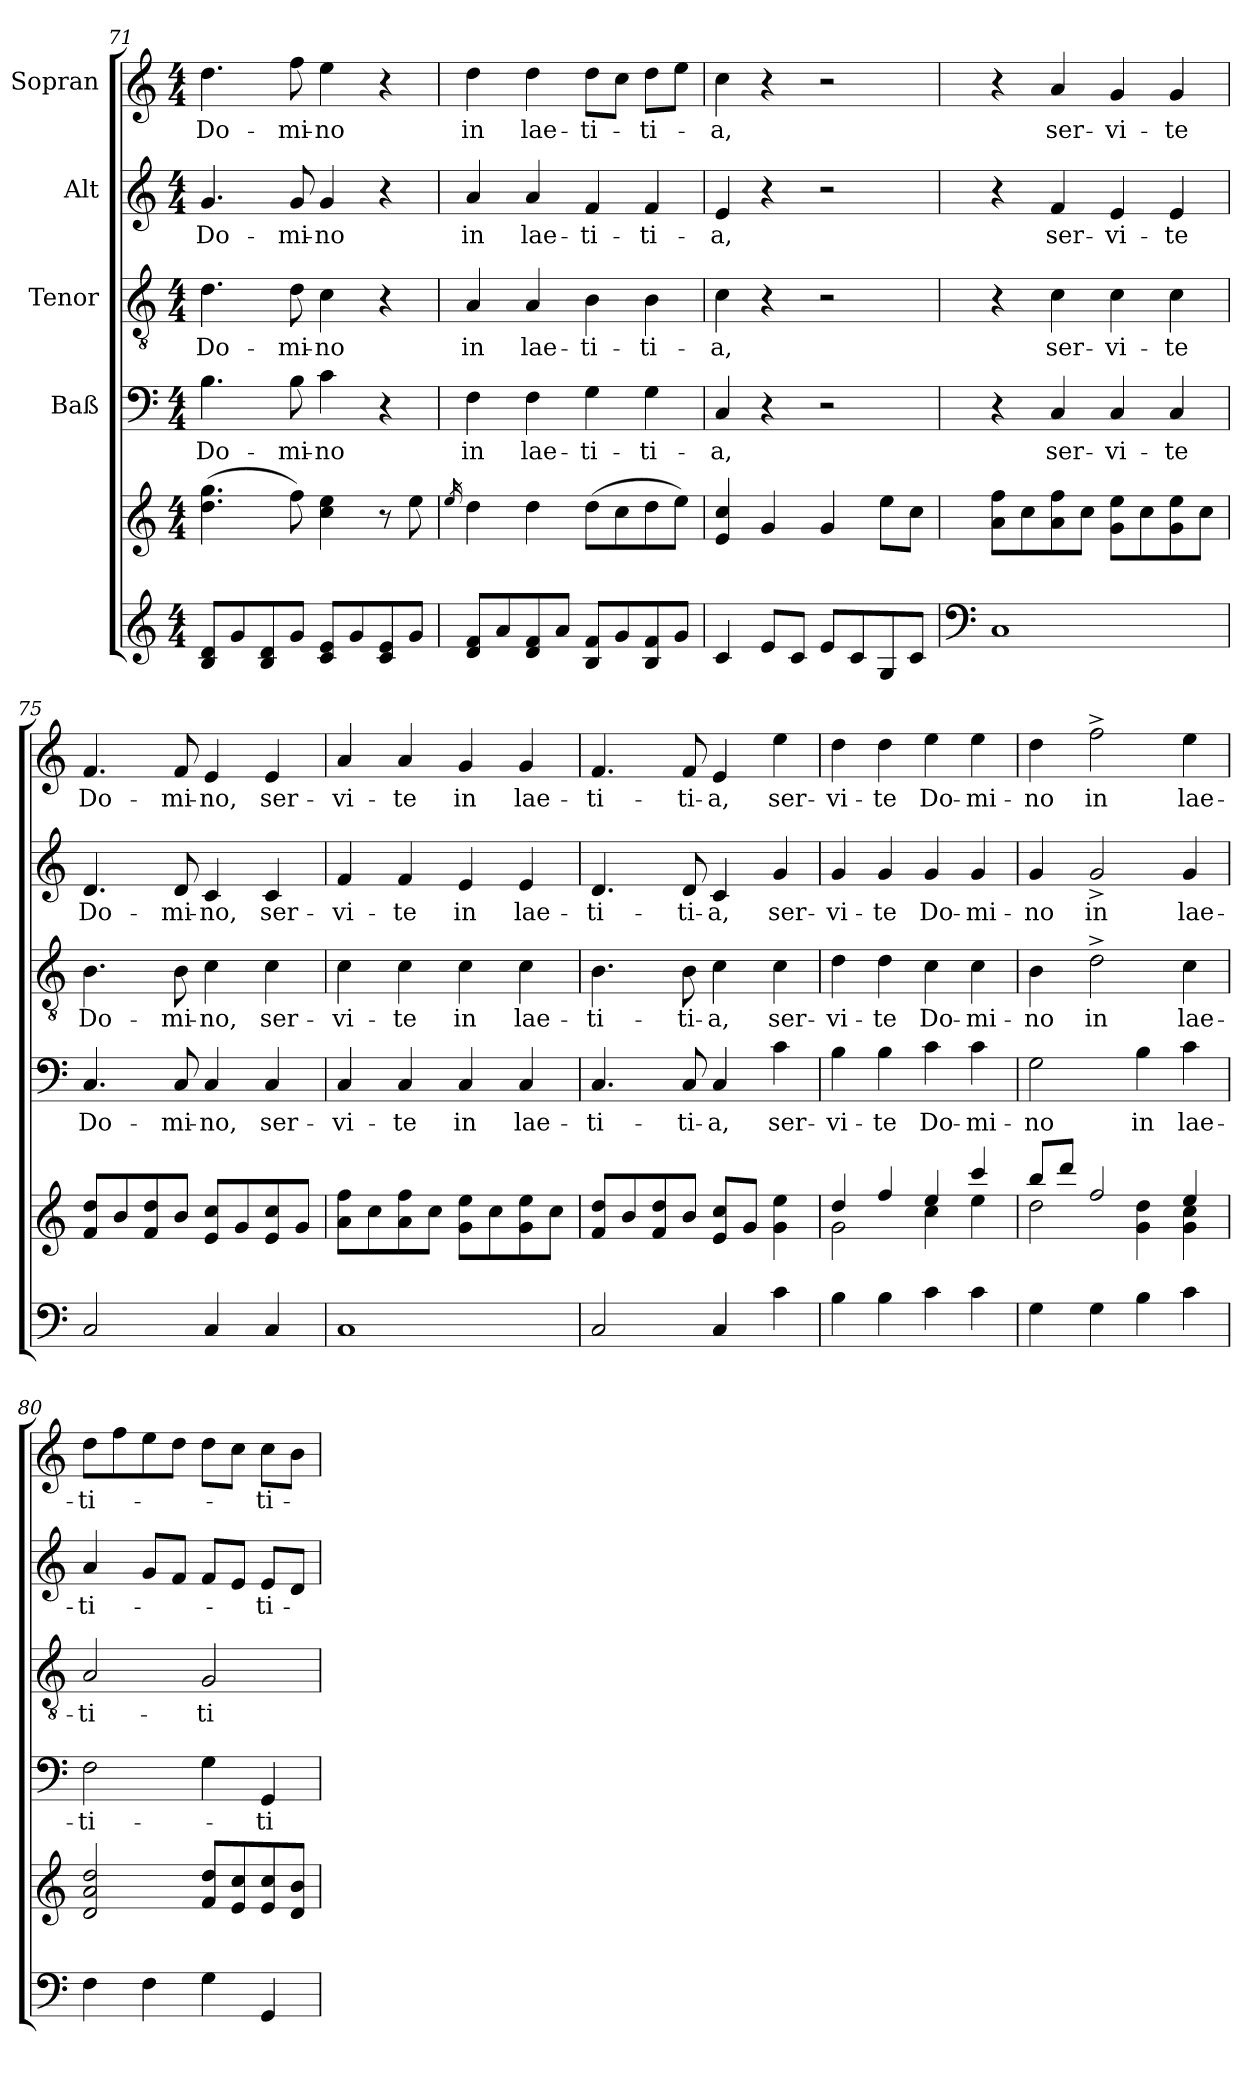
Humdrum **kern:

**kern	**kern	**kern	**text	**kern	**text	**kern	**text	**kern	**text
*part5	*part5	*part4	*part4	*part3	*part3	*part2	*part2	*part1	*part1
*staff6	*staff5	*staff4	*staff4	*staff3	*staff3	*staff2	*staff2	*staff1	*staff1
*	*	*I"Baß	*	*I"Tenor	*	*I"Alt	*	*I"Sopran	*
!!LO:PB:g=z
*clefG2	*clefG2	*clefF4	*	*clefGv2	*	*clefG2	*	*clefG2	*
*k[]	*k[]	*k[]	*	*k[]	*	*k[]	*	*k[]	*
*C:	*C:	*C:	*	*C:	*	*C:	*	*C:	*
*M4/4	*M4/4	*M4/4	*	*M4/4	*	*M4/4	*	*M4/4	*
=71	=71	=71	=71	=71	=71	=71	=71	=71	=71
!	!	!	!LO:LY:b	!	!LO:LY:b	!	!LO:LY:b	!	!LO:LY:b
8B/ 8d/L	(>4.dd\ 4.gg\	4.B\	Do-	4.d\	Do-	4.g/	Do-	4.dd\	Do-
8g/	.	.	.	.	.	.	.	.	.
8B/ 8d/	.	.	.	.	.	.	.	.	.
!	!	!	!LO:LY:b	!	!LO:LY:b	!	!LO:LY:b	!	!LO:LY:b
8g/J	8ff\)	8B\	-mi-	8d\	-mi-	8g/	-mi-	8ff\	-mi-
!	!	!	!LO:LY:b	!	!LO:LY:b	!	!LO:LY:b	!	!LO:LY:b
8c/ 8e/L	4cc\ 4ee\	4c\	-no	4c\	-no	4g/	-no	4ee\	-no
8g/	.	.	.	.	.	.	.	.	.
8c/ 8e/	8r	4r	.	4r	.	4r	.	4r	.
8g/J	8ee\	.	.	.	.	.	.	.	.
=72	=72	=72	=72	=72	=72	=72	=72	=72	=72
.	16qee/	.	.	.	.	.	.	.	.
!	!	!	!LO:LY:b	!	!LO:LY:b	!	!LO:LY:b	!	!LO:LY:b
8d/ 8f/L	4dd\	4F\	in	4A/	in	4a/	in	4dd\	in
8a/	.	.	.	.	.	.	.	.	.
!	!	!	!LO:LY:b	!	!LO:LY:b	!	!LO:LY:b	!	!LO:LY:b
8d/ 8f/	4dd\	4F\	lae-	4A/	lae-	4a/	lae-	4dd\	lae-
8a/J	.	.	.	.	.	.	.	.	.
!	!	!	!LO:LY:b	!	!LO:LY:b	!	!LO:LY:b	!	!LO:LY:b
8B/ 8f/L	(>8dd\L	4G\	-ti-	4B\	-ti-	4f/	-ti-	8dd\L	-ti-
8g/	8cc\	.	.	.	.	.	.	8cc\J	.
!	!	!	!LO:LY:b	!	!LO:LY:b	!	!LO:LY:b	!	!LO:LY:b
8B/ 8f/	8dd\	4G\	-ti-	4B\	-ti-	4f/	-ti-	8dd\L	-ti-
8g/J	8ee\J)	.	.	.	.	.	.	8ee\J	.
=73	=73	=73	=73	=73	=73	=73	=73	=73	=73
!	!	!	!LO:LY:b	!	!LO:LY:b	!	!LO:LY:b	!	!LO:LY:b
4c/	4e/ 4cc/	4C/	-a,	4c\	-a,	4e/	-a,	4cc\	-a,
8e/L	4g/	4r	.	4r	.	4r	.	4r	.
8c/J	.	.	.	.	.	.	.	.	.
8e/L	4g/	2r	.	2r	.	2r	.	2r	.
8c/	.	.	.	.	.	.	.	.	.
8G/	8ee\L	.	.	.	.	.	.	.	.
8c/J	8cc\J	.	.	.	.	.	.	.	.
=74	=74	=74	=74	=74	=74	=74	=74	=74	=74
*clefF4	*	*	*	*	*	*	*	*	*
1C	8a\ 8ff\L	4r	.	4r	.	4r	.	4r	.
.	8cc\	.	.	.	.	.	.	.	.
!	!	!	!LO:LY:b	!	!LO:LY:b	!	!LO:LY:b	!	!LO:LY:b
.	8a\ 8ff\	4C/	ser-	4c\	ser-	4f/	ser-	4a/	ser-
.	8cc\J	.	.	.	.	.	.	.	.
!	!	!	!LO:LY:b	!	!LO:LY:b	!	!LO:LY:b	!	!LO:LY:b
.	8g\ 8ee\L	4C/	-vi-	4c\	-vi-	4e/	-vi-	4g/	-vi-
.	8cc\	.	.	.	.	.	.	.	.
!	!	!	!LO:LY:b	!	!LO:LY:b	!	!LO:LY:b	!	!LO:LY:b
.	8g\ 8ee\	4C/	-te	4c\	-te	4e/	-te	4g/	-te
.	8cc\J	.	.	.	.	.	.	.	.
!!LO:LB:g=z
=75	=75	=75	=75	=75	=75	=75	=75	=75	=75
!	!	!	!LO:LY:b	!	!LO:LY:b	!	!LO:LY:b	!	!LO:LY:b
2C/	8f/ 8dd/L	4.C/	Do-	4.B\	Do-	4.d/	Do-	4.f/	Do-
.	8b/	.	.	.	.	.	.	.	.
.	8f/ 8dd/	.	.	.	.	.	.	.	.
!	!	!	!LO:LY:b	!	!LO:LY:b	!	!LO:LY:b	!	!LO:LY:b
.	8b/J	8C/	-mi-	8B\	-mi-	8d/	-mi-	8f/	-mi-
!	!	!	!LO:LY:b	!	!LO:LY:b	!	!LO:LY:b	!	!LO:LY:b
4C/	8e/ 8cc/L	4C/	-no,	4c\	-no,	4c/	-no,	4e/	-no,
.	8g/	.	.	.	.	.	.	.	.
!	!	!	!LO:LY:b	!	!LO:LY:b	!	!LO:LY:b	!	!LO:LY:b
4C/	8e/ 8cc/	4C/	ser-	4c\	ser-	4c/	ser-	4e/	ser-
.	8g/J	.	.	.	.	.	.	.	.
=76	=76	=76	=76	=76	=76	=76	=76	=76	=76
!	!	!	!LO:LY:b	!	!LO:LY:b	!	!LO:LY:b	!	!LO:LY:b
1C	8a\ 8ff\L	4C/	-vi-	4c\	-vi-	4f/	-vi-	4a/	-vi-
.	8cc\	.	.	.	.	.	.	.	.
!	!	!	!LO:LY:b	!	!LO:LY:b	!	!LO:LY:b	!	!LO:LY:b
.	8a\ 8ff\	4C/	-te	4c\	-te	4f/	-te	4a/	-te
.	8cc\J	.	.	.	.	.	.	.	.
!	!	!	!LO:LY:b	!	!LO:LY:b	!	!LO:LY:b	!	!LO:LY:b
.	8g\ 8ee\L	4C/	in	4c\	in	4e/	in	4g/	in
.	8cc\	.	.	.	.	.	.	.	.
!	!	!	!LO:LY:b	!	!LO:LY:b	!	!LO:LY:b	!	!LO:LY:b
.	8g\ 8ee\	4C/	lae-	4c\	lae-	4e/	lae-	4g/	lae-
.	8cc\J	.	.	.	.	.	.	.	.
=77	=77	=77	=77	=77	=77	=77	=77	=77	=77
!	!	!	!LO:LY:b	!	!LO:LY:b	!	!LO:LY:b	!	!LO:LY:b
2C/	8f/ 8dd/L	4.C/	-ti-	4.B\	-ti-	4.d/	-ti-	4.f/	-ti-
.	8b/	.	.	.	.	.	.	.	.
.	8f/ 8dd/	.	.	.	.	.	.	.	.
!	!	!	!LO:LY:b	!	!LO:LY:b	!	!LO:LY:b	!	!LO:LY:b
.	8b/J	8C/	-ti-	8B\	-ti-	8d/	-ti-	8f/	-ti-
!	!	!	!LO:LY:b	!	!LO:LY:b	!	!LO:LY:b	!	!LO:LY:b
4C/	8e/ 8cc/L	4C/	-a,	4c\	-a,	4c/	-a,	4e/	-a,
.	8g/J	.	.	.	.	.	.	.	.
!	!	!	!LO:LY:b	!	!LO:LY:b	!	!LO:LY:b	!	!LO:LY:b
4c\	4g\ 4ee\	4c\	ser-	4c\	ser-	4g/	ser-	4ee\	ser-
=78	=78	=78	=78	=78	=78	=78	=78	=78	=78
*	*^	*	*	*	*	*	*	*	*
!	!	!	!	!LO:LY:b	!	!LO:LY:b	!	!LO:LY:b	!	!LO:LY:b
4B\	4dd/	2g\	4B\	-vi-	4d\	-vi-	4g/	-vi-	4dd\	-vi-
!	!	!	!	!LO:LY:b	!	!LO:LY:b	!	!LO:LY:b	!	!LO:LY:b
4B\	4ff/	.	4B\	-te	4d\	-te	4g/	-te	4dd\	-te
!	!	!	!	!LO:LY:b	!	!LO:LY:b	!	!LO:LY:b	!	!LO:LY:b
4c\	4ee/	4cc\	4c\	Do-	4c\	Do-	4g/	Do-	4ee\	Do-
!	!	!	!	!LO:LY:b	!	!LO:LY:b	!	!LO:LY:b	!	!LO:LY:b
4c\	4ccc/	4ee\	4c\	-mi-	4c\	-mi-	4g/	-mi-	4ee\	-mi-
=79	=79	=79	=79	=79	=79	=79	=79	=79	=79	=79
!	!	!	!	!LO:LY:b	!	!LO:LY:b	!	!LO:LY:b	!	!LO:LY:b
4G\	8bb/L	2dd\	2G\	-no	4B\	-no	4g/	-no	4dd\	-no
.	8ddd/J	.	.	.	.	.	.	.	.	.
!	!	!	!	!	!	!LO:LY:b	!	!LO:LY:b	!	!LO:LY:b
4G\	2ff/	.	.	.	2d^>\	in	2g^</	in	2ff^>\	in
!	!	!	!	!LO:LY:b	!	!	!	!	!	!
4B\	.	4g\ 4dd\	4B\	in	.	.	.	.	.	.
!	!	!	!	!LO:LY:b	!	!LO:LY:b	!	!LO:LY:b	!	!LO:LY:b
4c\	4ee/	4g\ 4cc\	4c\	lae-	4c\	lae-	4g/	lae-	4ee\	lae-
!!LO:PB:g=z
=80	=80	=80	=80	=80	=80	=80	=80	=80	=80	=80
!	!	!	!	!LO:LY:b	!	!LO:LY:b	!	!LO:LY:b	!	!LO:LY:b
*	*v	*v	*	*	*	*	*	*	*	*
4F\	2d/ 2a/ 2dd/	2F\	-ti-	2A/	-ti-	4a/	-ti-	8dd\L	-ti-
.	.	.	.	.	.	.	.	8ff\	.
4F\	.	.	.	.	.	8g/L	.	8ee\	.
.	.	.	.	.	.	8f/J	.	8dd\J	.
!	!	!	!	!	!LO:LY:b	!	!	!	!
4G\	8f/ 8dd/L	4G\	.	2G/	-ti-	8f/L	.	8dd\L	.
.	8e/ 8cc/	.	.	.	.	8e/J	.	8cc\J	.
!	!	!	!LO:LY:b	!	!	!	!LO:LY:b	!	!LO:LY:b
4GG/	8e/ 8cc/	4GG/	-ti-	.	.	8e/L	-ti-	8cc\L	-ti-
.	8d/ 8b/J	.	.	.	.	8d/J	.	8b\J	.
=	=	=	=	=	=	=	=	=	=
*-	*-	*-	*-	*-	*-	*-	*-	*-	*-
